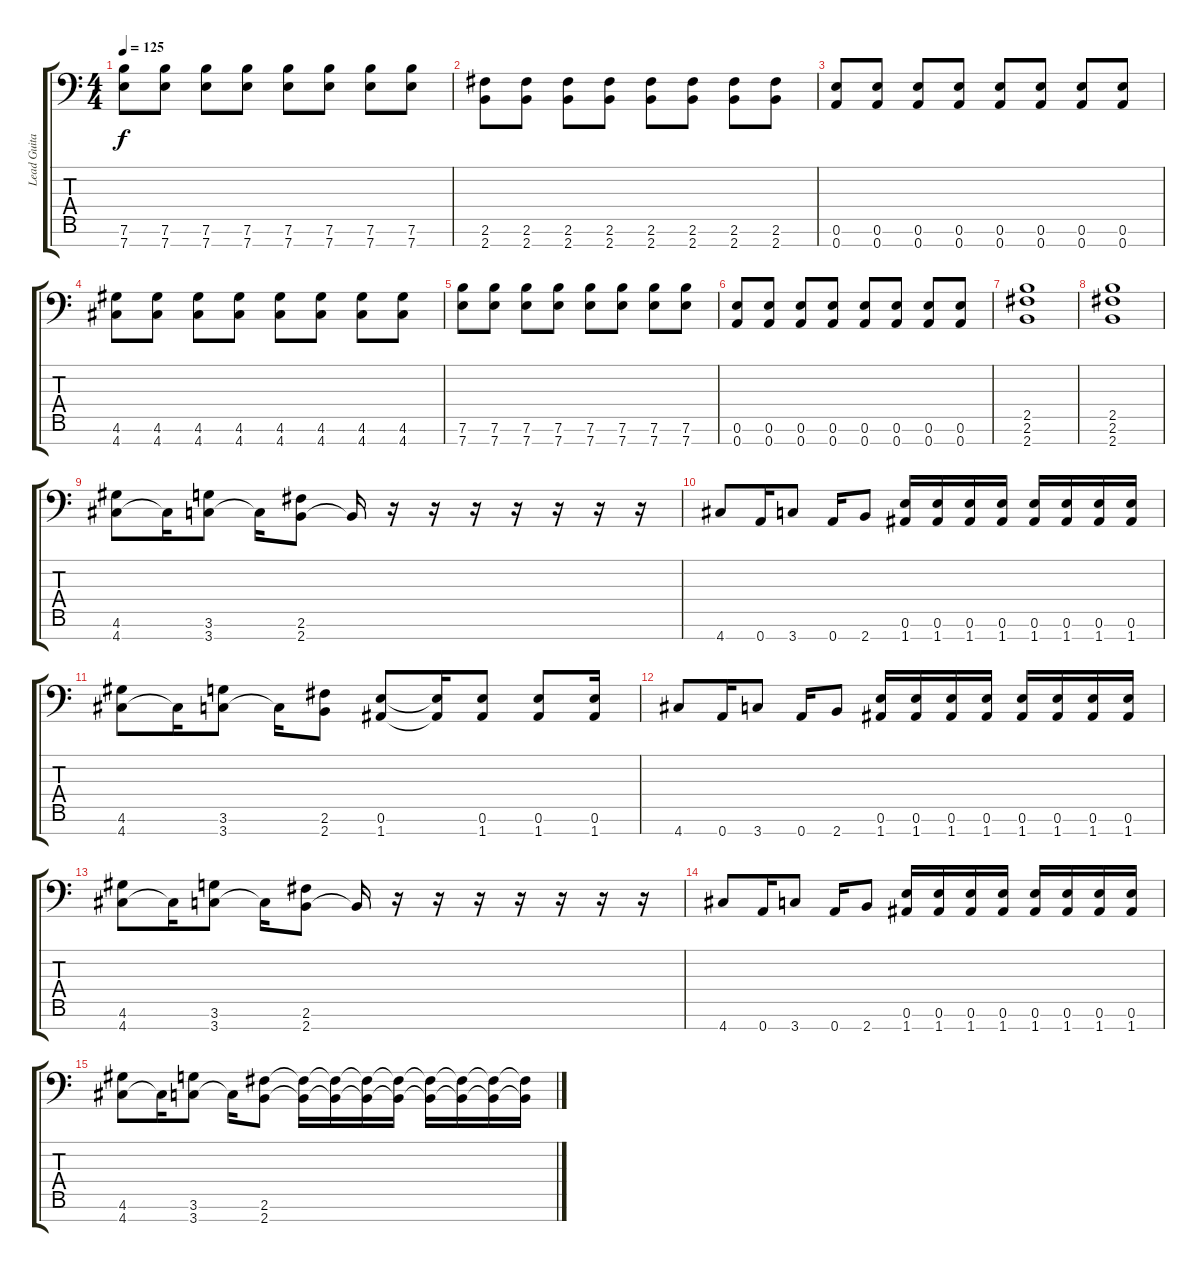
\track ("Lead Guitar-Distortion Guitar" "Lead Guita") {instrument distortionguitar}
\staff {score tabs}
\tuning (E4 B3 G3 D3 A2 E2 A1) {hide}
\ts (4 4)
\tempo 125
\clef f4
\ks c
(7.6 7.7).8{dy f} (7.6 7.7).8 (7.6 7.7).8 (7.6 7.7).8 (7.6 7.7).8 (7.6 7.7).8 (7.6 7.7).8 (7.6 7.7).8 |
(2.6 2.7).8 (2.6 2.7).8 (2.6 2.7).8 (2.6 2.7).8 (2.6 2.7).8 (2.6 2.7).8 (2.6 2.7).8 (2.6 2.7).8 |
(0.6 0.7).8 (0.6 0.7).8 (0.6 0.7).8 (0.6 0.7).8 (0.6 0.7).8 (0.6 0.7).8 (0.6 0.7).8 (0.6 0.7).8 |
(4.6 4.7).8 (4.6 4.7).8 (4.6 4.7).8 (4.6 4.7).8 (4.6 4.7).8 (4.6 4.7).8 (4.6 4.7).8 (4.6 4.7).8 |
(7.6 7.7).8 (7.6 7.7).8 (7.6 7.7).8 (7.6 7.7).8 (7.6 7.7).8 (7.6 7.7).8 (7.6 7.7).8 (7.6 7.7).8 |
(0.6 0.7).8 (0.6 0.7).8 (0.6 0.7).8 (0.6 0.7).8 (0.6 0.7).8 (0.6 0.7).8 (0.6 0.7).8 (0.6 0.7).8 |
(2.5 2.6 2.7).1 |
(2.5 2.6 2.7).1 |
(4.6 4.7).8 4.7{t}.16 (3.6 3.7).8 3.7{t}.16 (2.6 2.7).8 2.7{t}.16 r.16 r.16 r.16 r.16 r.16 r.16 r.16 |
4.7.8 0.7.16 3.7.8 0.7.16 2.7.8 (0.6 1.7).16 (0.6 1.7).16 (0.6 1.7).16 (0.6 1.7).16 (0.6 1.7).16 (0.6 1.7).16 (0.6 1.7).16 (0.6 1.7).16 |
(4.6 4.7).8 4.7{t}.16 (3.6 3.7).8 3.7{t}.16 (2.6 2.7).8 (0.6 1.7).8 (0.6{t} 1.7{t}).16 (0.6 1.7).8 (0.6 1.7).8 (0.6 1.7).16 |
4.7.8 0.7.16 3.7.8 0.7.16 2.7.8 (0.6 1.7).16 (0.6 1.7).16 (0.6 1.7).16 (0.6 1.7).16 (0.6 1.7).16 (0.6 1.7).16 (0.6 1.7).16 (0.6 1.7).16 |
(4.6 4.7).8 4.7{t}.16 (3.6 3.7).8 3.7{t}.16 (2.6 2.7).8 2.7{t}.16 r.16 r.16 r.16 r.16 r.16 r.16 r.16 |
4.7.8 0.7.16 3.7.8 0.7.16 2.7.8 (0.6 1.7).16 (0.6 1.7).16 (0.6 1.7).16 (0.6 1.7).16 (0.6 1.7).16 (0.6 1.7).16 (0.6 1.7).16 (0.6 1.7).16 |
(4.6 4.7).8 4.7{t}.16 (3.6 3.7).8 3.7{t}.16 (2.6 2.7).8 (2.6{t} 2.7{t}).16 (2.6{t} 2.7{t}).16 (2.6{t} 2.7{t}).16 (2.6{t} 2.7{t}).16 (2.6{t} 2.7{t}).16 (2.6{t} 2.7{t}).16 (2.6{t} 2.7{t}).16 (2.6{t} 2.7{t}).16
